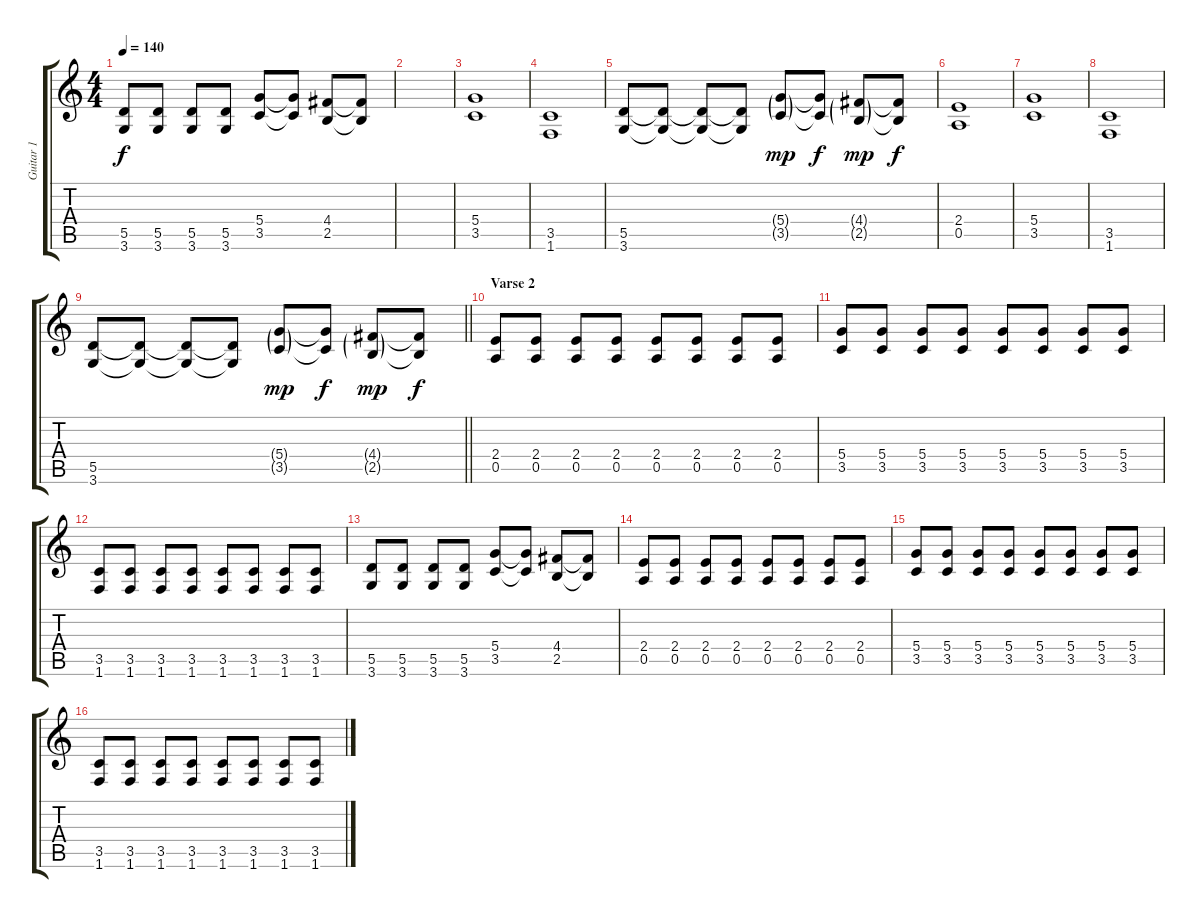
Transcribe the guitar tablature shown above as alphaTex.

\track ("Guitar 1" "Guitar 1") {instrument distortionguitar}
\staff {score tabs}
\tuning (E4 B3 G3 D3 A2 E2) {hide}
\ts (4 4)
\tempo 140
\clef g2
\ks c
(5.5 3.6).8{dy f} (5.5 3.6).8 (5.5 3.6).8 (5.5 3.6).8 (5.4 3.5).8 (5.4{t} 3.5{t}).8 (4.4 2.5).8 (4.4{t} 2.5{t}).8 |
|
(5.4 3.5).1 |
(3.5 1.6).1 |
(5.5 3.6).8 (5.5{t} 3.6{t}).8 (5.5{t} 3.6{t}).8 (5.5{t} 3.6{t}).8 (5.4{g} 3.5{g}).8{dy mp} (5.4{t} 3.5{t}).8{dy f} (4.4{g} 2.5{g}).8{dy mp} (4.4{t} 2.5{t}).8{dy f} |
(2.4 0.5).1 |
(5.4 3.5).1 |
(3.5 1.6).1 |
\barLineRight lightlight
(5.5 3.6).8 (5.5{t} 3.6{t}).8 (5.5{t} 3.6{t}).8 (5.5{t} 3.6{t}).8 (5.4{g} 3.5{g}).8{dy mp} (5.4{t} 3.5{t}).8{dy f} (4.4{g} 2.5{g}).8{dy mp} (4.4{t} 2.5{t}).8{dy f} |
\section ("" "Varse 2")
(2.4 0.5).8 (2.4 0.5).8 (2.4 0.5).8 (2.4 0.5).8 (2.4 0.5).8 (2.4 0.5).8 (2.4 0.5).8 (2.4 0.5).8 |
(5.4 3.5).8 (5.4 3.5).8 (5.4 3.5).8 (5.4 3.5).8 (5.4 3.5).8 (5.4 3.5).8 (5.4 3.5).8 (5.4 3.5).8 |
(3.5 1.6).8 (3.5 1.6).8 (3.5 1.6).8 (3.5 1.6).8 (3.5 1.6).8 (3.5 1.6).8 (3.5 1.6).8 (3.5 1.6).8 |
(5.5 3.6).8 (5.5 3.6).8 (5.5 3.6).8 (5.5 3.6).8 (5.4 3.5).8 (5.4{t} 3.5{t}).8 (4.4 2.5).8 (4.4{t} 2.5{t}).8 |
(2.4 0.5).8 (2.4 0.5).8 (2.4 0.5).8 (2.4 0.5).8 (2.4 0.5).8 (2.4 0.5).8 (2.4 0.5).8 (2.4 0.5).8 |
(5.4 3.5).8 (5.4 3.5).8 (5.4 3.5).8 (5.4 3.5).8 (5.4 3.5).8 (5.4 3.5).8 (5.4 3.5).8 (5.4 3.5).8 |
(3.5 1.6).8 (3.5 1.6).8 (3.5 1.6).8 (3.5 1.6).8 (3.5 1.6).8 (3.5 1.6).8 (3.5 1.6).8 (3.5 1.6).8
